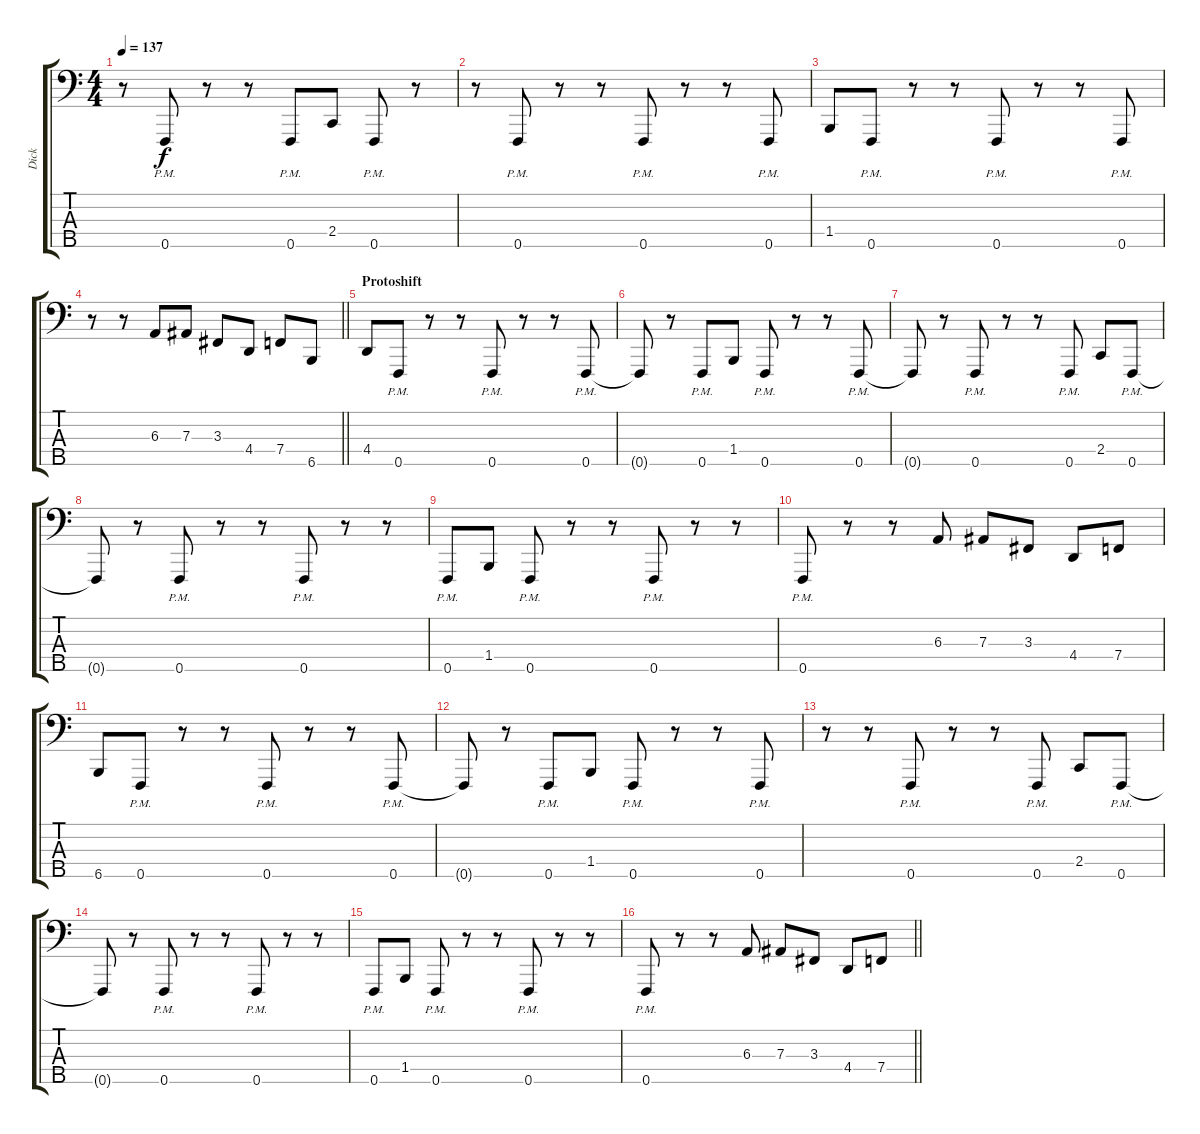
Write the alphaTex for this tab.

\track ("Dick" "Dick") {instrument electricbasspick}
\staff {score tabs}
\tuning (Db2 Ab1 Eb1 Bb0 F0) {hide}
\ts (4 4)
\tempo 137
\clef f4
\ks c
r.8{dy f} 0.5{pm}.8 r.8 r.8 0.5{pm}.8 2.4.8 0.5{pm}.8 r.8 |
r.8 0.5{pm}.8 r.8 r.8 0.5{pm}.8 r.8 r.8 0.5{pm}.8 |
1.4.8 0.5{pm}.8 r.8 r.8 0.5{pm}.8 r.8 r.8 0.5{pm}.8 |
\barLineRight lightlight
r.8 r.8 6.3.8 7.3.8 3.3.8 4.4.8 7.4.8 6.5.8 |
\section ("" "Protoshift")
4.4.8 0.5{pm}.8 r.8 r.8 0.5{pm}.8 r.8 r.8 0.5{pm}.8 |
0.5{t}.8 r.8 0.5{pm}.8 1.4.8 0.5{pm}.8 r.8 r.8 0.5{pm}.8 |
0.5{t}.8 r.8 0.5{pm}.8 r.8 r.8 0.5{pm}.8 2.4.8 0.5{pm}.8 |
0.5{t}.8 r.8 0.5{pm}.8 r.8 r.8 0.5{pm}.8 r.8 r.8 |
0.5{pm}.8 1.4.8 0.5{pm}.8 r.8 r.8 0.5{pm}.8 r.8 r.8 |
0.5{pm}.8 r.8 r.8 6.3.8 7.3.8 3.3.8 4.4.8 7.4.8 |
6.5.8 0.5{pm}.8 r.8 r.8 0.5{pm}.8 r.8 r.8 0.5{pm}.8 |
0.5{t}.8 r.8 0.5{pm}.8 1.4.8 0.5{pm}.8 r.8 r.8 0.5{pm}.8 |
r.8 r.8 0.5{pm}.8 r.8 r.8 0.5{pm}.8 2.4.8 0.5{pm}.8 |
0.5{t}.8 r.8 0.5{pm}.8 r.8 r.8 0.5{pm}.8 r.8 r.8 |
0.5{pm}.8 1.4.8 0.5{pm}.8 r.8 r.8 0.5{pm}.8 r.8 r.8 |
\barLineRight lightlight
0.5{pm}.8 r.8 r.8 6.3.8 7.3.8 3.3.8 4.4.8 7.4.8
